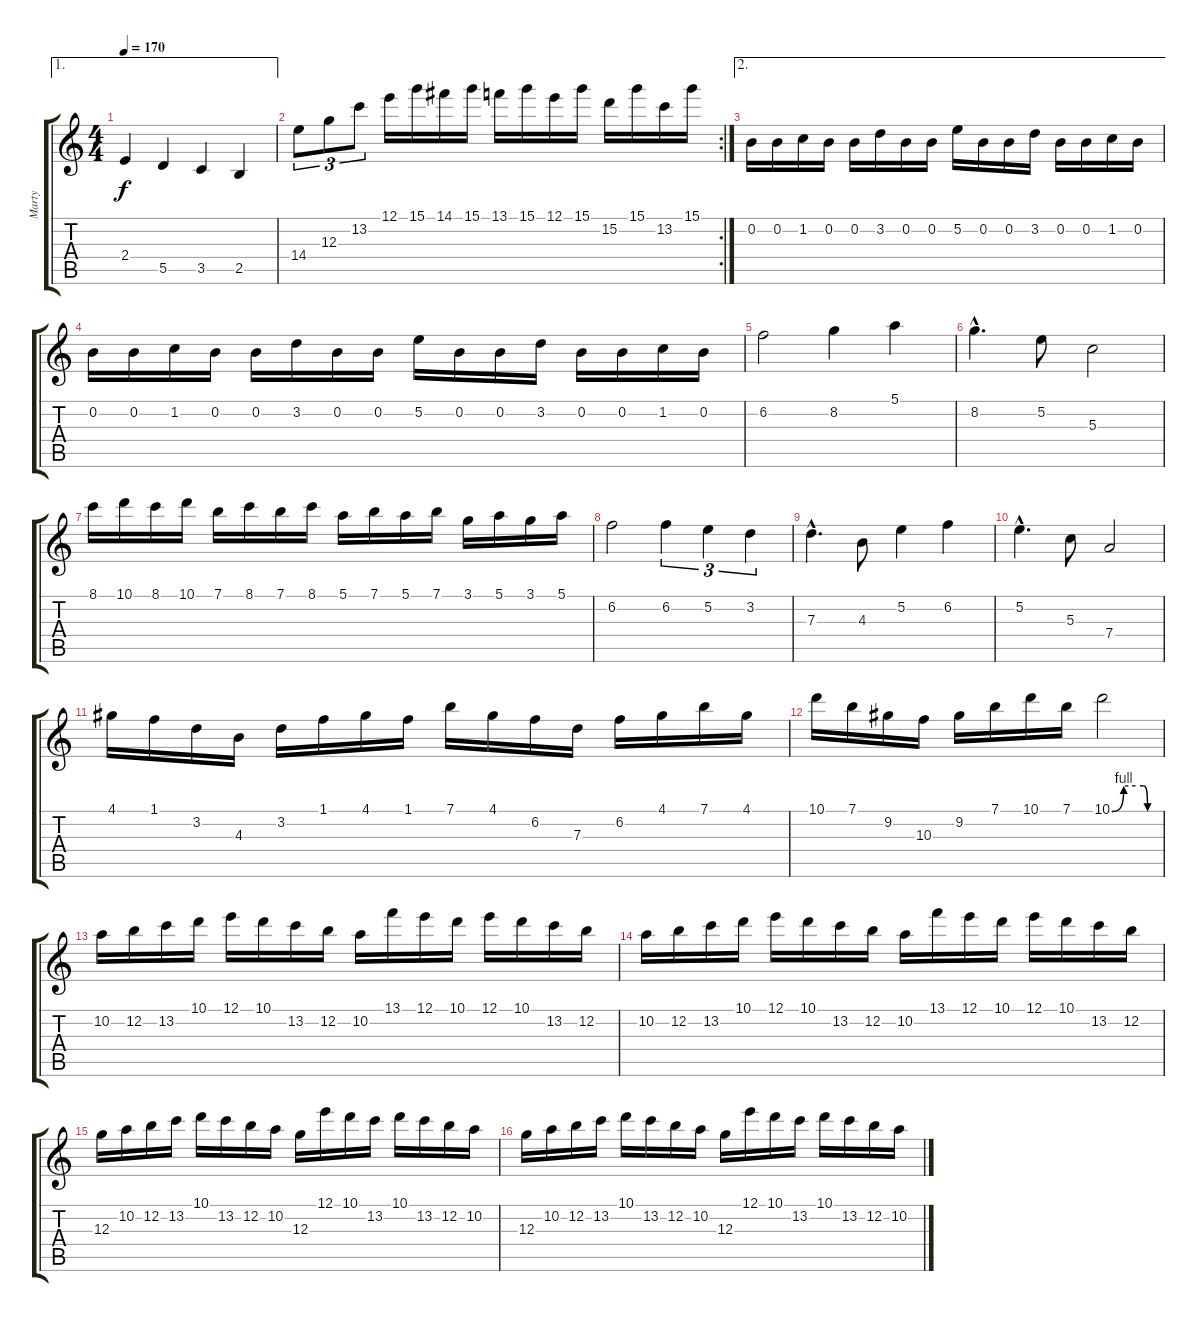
\track ("Marty" "Marty") {instrument distortionguitar}
\staff {score tabs}
\tuning (E4 B3 G3 D3 A2 E2) {hide}
\ae 1
\ts (4 4)
\tempo 170
\clef g2
\ks c
2.4.4{dy f} 5.5.4 3.5.4 2.5.4 |
\rc 2
14.4.8{tu (3 2)} 12.3.8{tu (3 2)} 13.2.8{tu (3 2)} 12.1.16 15.1.16 14.1.16 15.1.16 13.1.16 15.1.16 12.1.16 15.1.16 15.2.16 15.1.16 13.2.16 15.1.16 |
\ae 2
0.2.16 0.2.16 1.2.16 0.2.16 0.2.16 3.2.16 0.2.16 0.2.16 5.2.16 0.2.16 0.2.16 3.2.16 0.2.16 0.2.16 1.2.16 0.2.16 |
0.2.16 0.2.16 1.2.16 0.2.16 0.2.16 3.2.16 0.2.16 0.2.16 5.2.16 0.2.16 0.2.16 3.2.16 0.2.16 0.2.16 1.2.16 0.2.16 |
6.2.2 8.2.4 5.1.4 |
8.2{hac}.4{d} 5.2.8 5.3.2 |
8.1.16 10.1.16 8.1.16 10.1.16 7.1.16 8.1.16 7.1.16 8.1.16 5.1.16 7.1.16 5.1.16 7.1.16 3.1.16 5.1.16 3.1.16 5.1.16 |
6.2.2 6.2.4{tu (3 2)} 5.2.4{tu (3 2)} 3.2.4{tu (3 2)} |
7.3{hac}.4{d} 4.3.8 5.2.4 6.2.4 |
5.2{hac}.4{d} 5.3.8 7.4.2 |
4.1.16 1.1.16 3.2.16 4.3.16 3.2.16 1.1.16 4.1.16 1.1.16 7.1.16 4.1.16 6.2.16 7.3.16 6.2.16 4.1.16 7.1.16 4.1.16 |
10.1.16 7.1.16 9.2.16 10.3.16 9.2.16 7.1.16 10.1.16 7.1.16 10.1{be (custom 0 0 15 4 30 4 40 4 45 0 60 0)}.2 |
10.2.16 12.2.16 13.2.16 10.1.16 12.1.16 10.1.16 13.2.16 12.2.16 10.2.16 13.1.16 12.1.16 10.1.16 12.1.16 10.1.16 13.2.16 12.2.16 |
10.2.16 12.2.16 13.2.16 10.1.16 12.1.16 10.1.16 13.2.16 12.2.16 10.2.16 13.1.16 12.1.16 10.1.16 12.1.16 10.1.16 13.2.16 12.2.16 |
12.3.16 10.2.16 12.2.16 13.2.16 10.1.16 13.2.16 12.2.16 10.2.16 12.3.16 12.1.16 10.1.16 13.2.16 10.1.16 13.2.16 12.2.16 10.2.16 |
12.3.16 10.2.16 12.2.16 13.2.16 10.1.16 13.2.16 12.2.16 10.2.16 12.3.16 12.1.16 10.1.16 13.2.16 10.1.16 13.2.16 12.2.16 10.2.16
